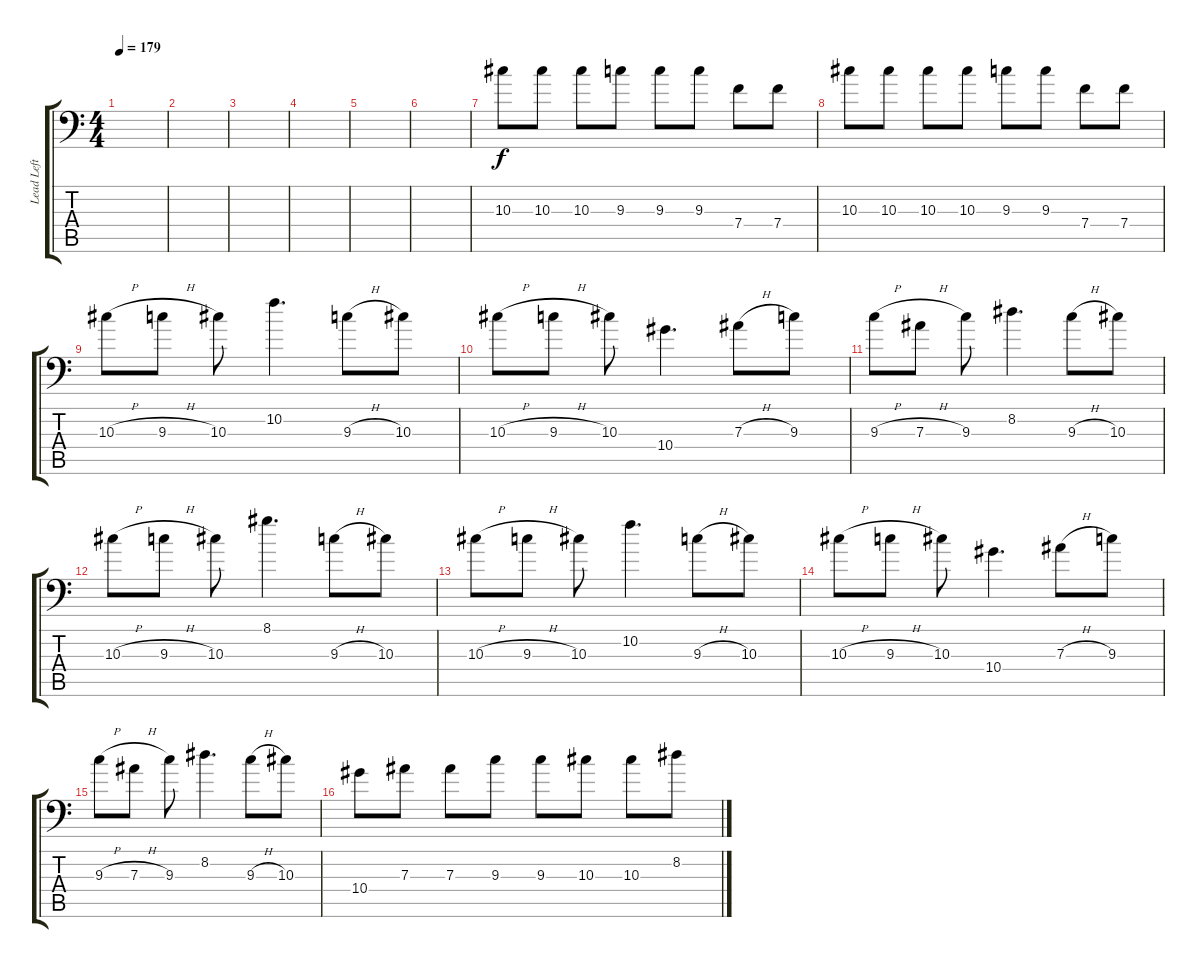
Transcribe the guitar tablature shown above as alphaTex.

\track ("Lead Left 1" "Lead Left ") {instrument distortionguitar}
\staff {score tabs}
\tuning (C4 G3 Eb3 Bb2 F2 Bb1) {hide}
\ts (4 4)
\tempo 179
\clef f4
\ks c
|
|
|
|
|
|
10.3.8 10.3.8 10.3.8 9.3.8 9.3.8 9.3.8 7.4.8 7.4.8 |
10.3.8 10.3.8 10.3.8 10.3.8 9.3.8 9.3.8 7.4.8 7.4.8 |
10.3{h}.8 9.3{h}.8 10.3.8 10.2.4{d} 9.3{h}.8 10.3.8 |
10.3{h}.8 9.3{h}.8 10.3.8 10.4.4{d} 7.3{h}.8 9.3.8 |
9.3{h}.8 7.3{h}.8 9.3.8 8.2.4{d} 9.3{h}.8 10.3.8 |
10.3{h}.8 9.3{h}.8 10.3.8 8.1.4{d} 9.3{h}.8 10.3.8 |
10.3{h}.8 9.3{h}.8 10.3.8 10.2.4{d} 9.3{h}.8 10.3.8 |
10.3{h}.8 9.3{h}.8 10.3.8 10.4.4{d} 7.3{h}.8 9.3.8 |
9.3{h}.8 7.3{h}.8 9.3.8 8.2.4{d} 9.3{h}.8 10.3.8 |
10.4.8 7.3.8 7.3.8 9.3.8 9.3.8 10.3.8 10.3.8 8.2.8
